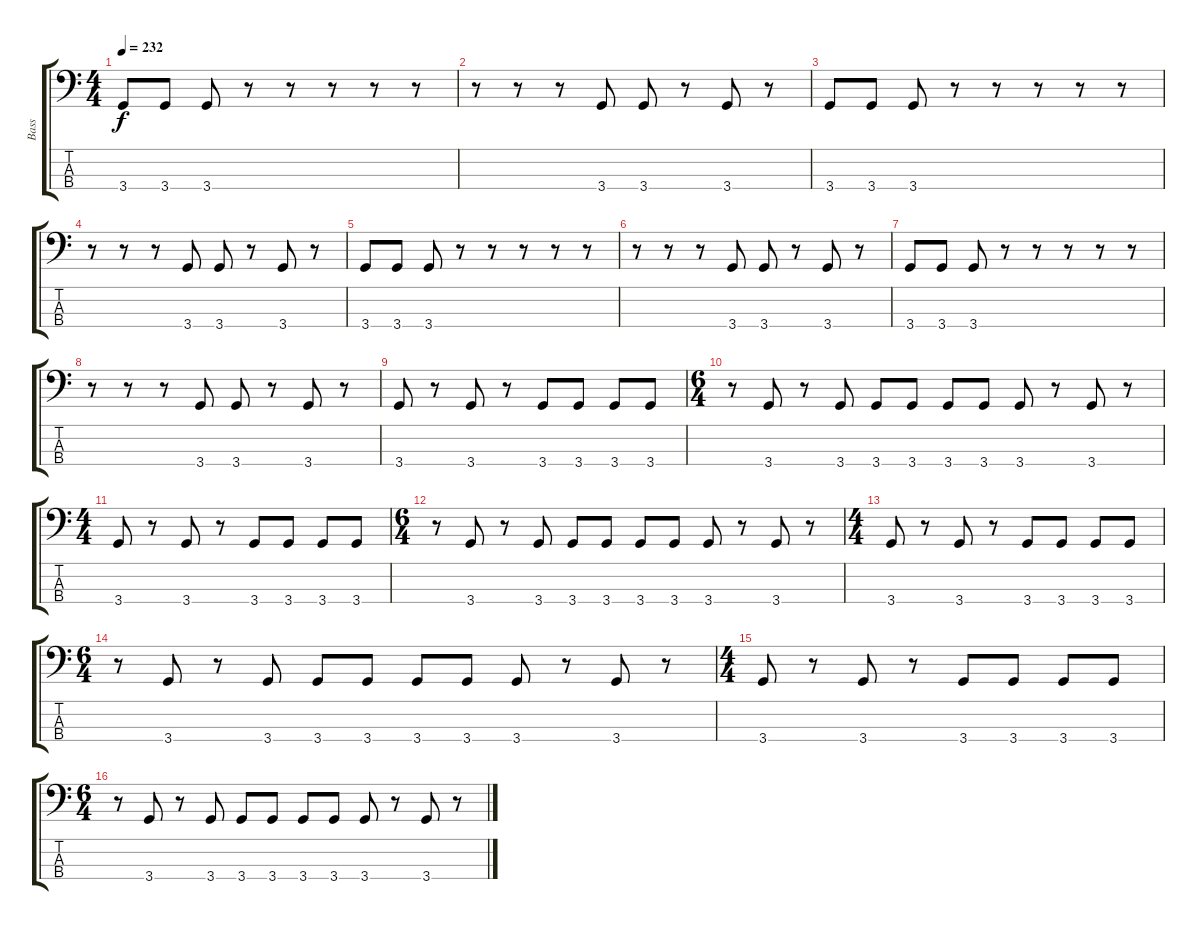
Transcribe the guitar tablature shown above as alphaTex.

\track ("Bass" "Bass") {instrument electricbassfinger}
\staff {score tabs}
\tuning (G2 D2 A1 E1) {hide}
\ts (4 4)
\tempo 232
\clef f4
\ks c
3.4.8{dy f} 3.4.8 3.4.8 r.8 r.8 r.8 r.8 r.8 |
r.8 r.8 r.8 3.4.8 3.4.8 r.8 3.4.8 r.8 |
3.4.8 3.4.8 3.4.8 r.8 r.8 r.8 r.8 r.8 |
r.8 r.8 r.8 3.4.8 3.4.8 r.8 3.4.8 r.8 |
3.4.8 3.4.8 3.4.8 r.8 r.8 r.8 r.8 r.8 |
r.8 r.8 r.8 3.4.8 3.4.8 r.8 3.4.8 r.8 |
3.4.8 3.4.8 3.4.8 r.8 r.8 r.8 r.8 r.8 |
r.8 r.8 r.8 3.4.8 3.4.8 r.8 3.4.8 r.8 |
3.4.8 r.8 3.4.8 r.8 3.4.8 3.4.8 3.4.8 3.4.8 |
\ts (6 4)
r.8 3.4.8 r.8 3.4.8 3.4.8 3.4.8 3.4.8 3.4.8 3.4.8 r.8 3.4.8 r.8 |
\ts (4 4)
3.4.8 r.8 3.4.8 r.8 3.4.8 3.4.8 3.4.8 3.4.8 |
\ts (6 4)
r.8 3.4.8 r.8 3.4.8 3.4.8 3.4.8 3.4.8 3.4.8 3.4.8 r.8 3.4.8 r.8 |
\ts (4 4)
3.4.8 r.8 3.4.8 r.8 3.4.8 3.4.8 3.4.8 3.4.8 |
\ts (6 4)
r.8 3.4.8 r.8 3.4.8 3.4.8 3.4.8 3.4.8 3.4.8 3.4.8 r.8 3.4.8 r.8 |
\ts (4 4)
3.4.8 r.8 3.4.8 r.8 3.4.8 3.4.8 3.4.8 3.4.8 |
\ts (6 4)
r.8 3.4.8 r.8 3.4.8 3.4.8 3.4.8 3.4.8 3.4.8 3.4.8 r.8 3.4.8 r.8
